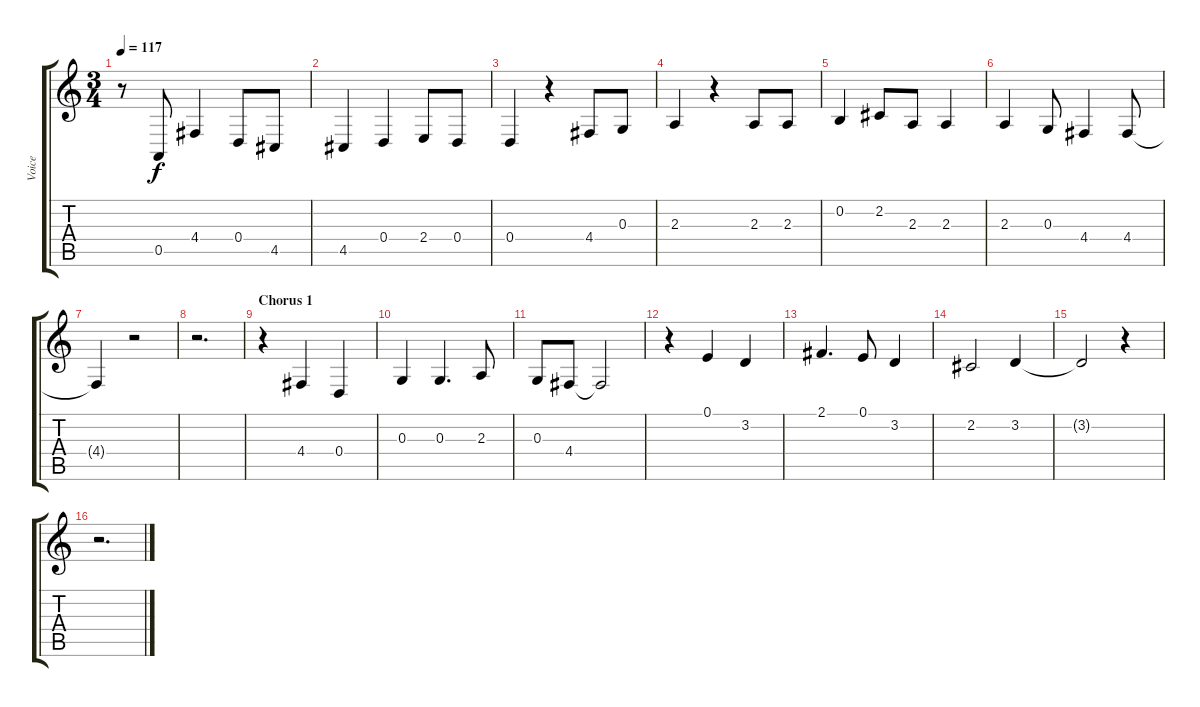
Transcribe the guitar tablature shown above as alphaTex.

\track ("Voice" "Voice") {instrument clarinet}
\staff {score tabs}
\tuning (E4 B3 G3 D3 A2 E2) {hide}
\ts (3 4)
\tempo 117
\clef g2
\ks c
r.8{dy f} 0.5.8 4.4.4 0.4.8 4.5.8 |
4.5.4 0.4.4 2.4.8 0.4.8 |
0.4.4 r.4 4.4.8 0.3.8 |
2.3.4 r.4 2.3.8 2.3.8 |
0.2.4 2.2.8 2.3.8 2.3.4 |
2.3.4 0.3.8 4.4.4 4.4.8 |
4.4{t}.4 r.2 |
r.2{d} |
\section ("" "Chorus 1")
r.4 4.4.4{volume 16} 0.4.4 |
0.3.4 0.3.4{d} 2.3.8 |
0.3.8 4.4.8 4.4{t}.2 |
r.4 0.1.4 3.2.4 |
2.1.4{d} 0.1.8 3.2.4 |
2.2.2 3.2.4 |
3.2{t}.2 r.4 |
r.2{d}
